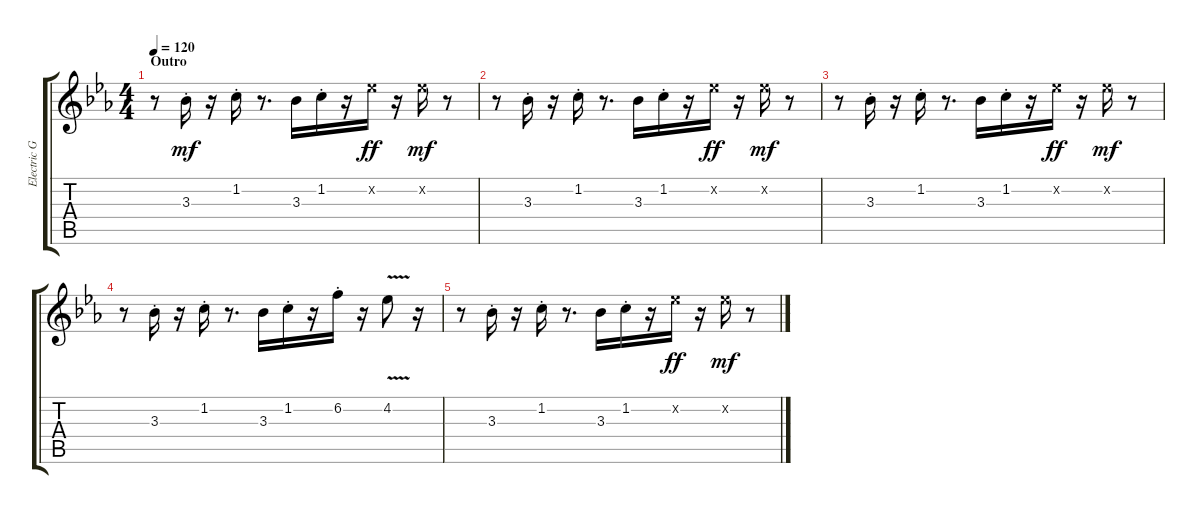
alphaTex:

\track ("Electric Guitar 3" "Electric G") {instrument electricguitarmuted}
\staff {score tabs}
\tuning (E4 B3 G3 D3 A2 E2) {hide}
\ts (4 4)
\section ("" "Outro")
\tempo 120
\clef g2
\ks eb
r.8{dy mf} 3.3{st}.16 r.16 1.2{st}.16 r.8{d} 3.3.16 1.2{st}.16 r.16 4.2{x}.16{dy ff} r.16 4.2{x}.16{dy mf} r.8 |
r.8 3.3{st}.16 r.16 1.2{st}.16 r.8{d} 3.3.16 1.2{st}.16 r.16 4.2{x}.16{dy ff} r.16 4.2{x}.16{dy mf} r.8 |
r.8 3.3{st}.16 r.16 1.2{st}.16 r.8{d} 3.3.16 1.2{st}.16 r.16 4.2{x}.16{dy ff} r.16 4.2{x}.16{dy mf} r.8 |
r.8 3.3{st}.16 r.16 1.2{st}.16 r.8{d} 3.3.16 1.2{st}.16 r.16 6.2{st}.16 r.16 4.2{v}.8 r.16 |
r.8 3.3{st}.16 r.16 1.2{st}.16 r.8{d} 3.3.16 1.2{st}.16 r.16 4.2{x}.16{dy ff} r.16 4.2{x}.16{dy mf} r.8
